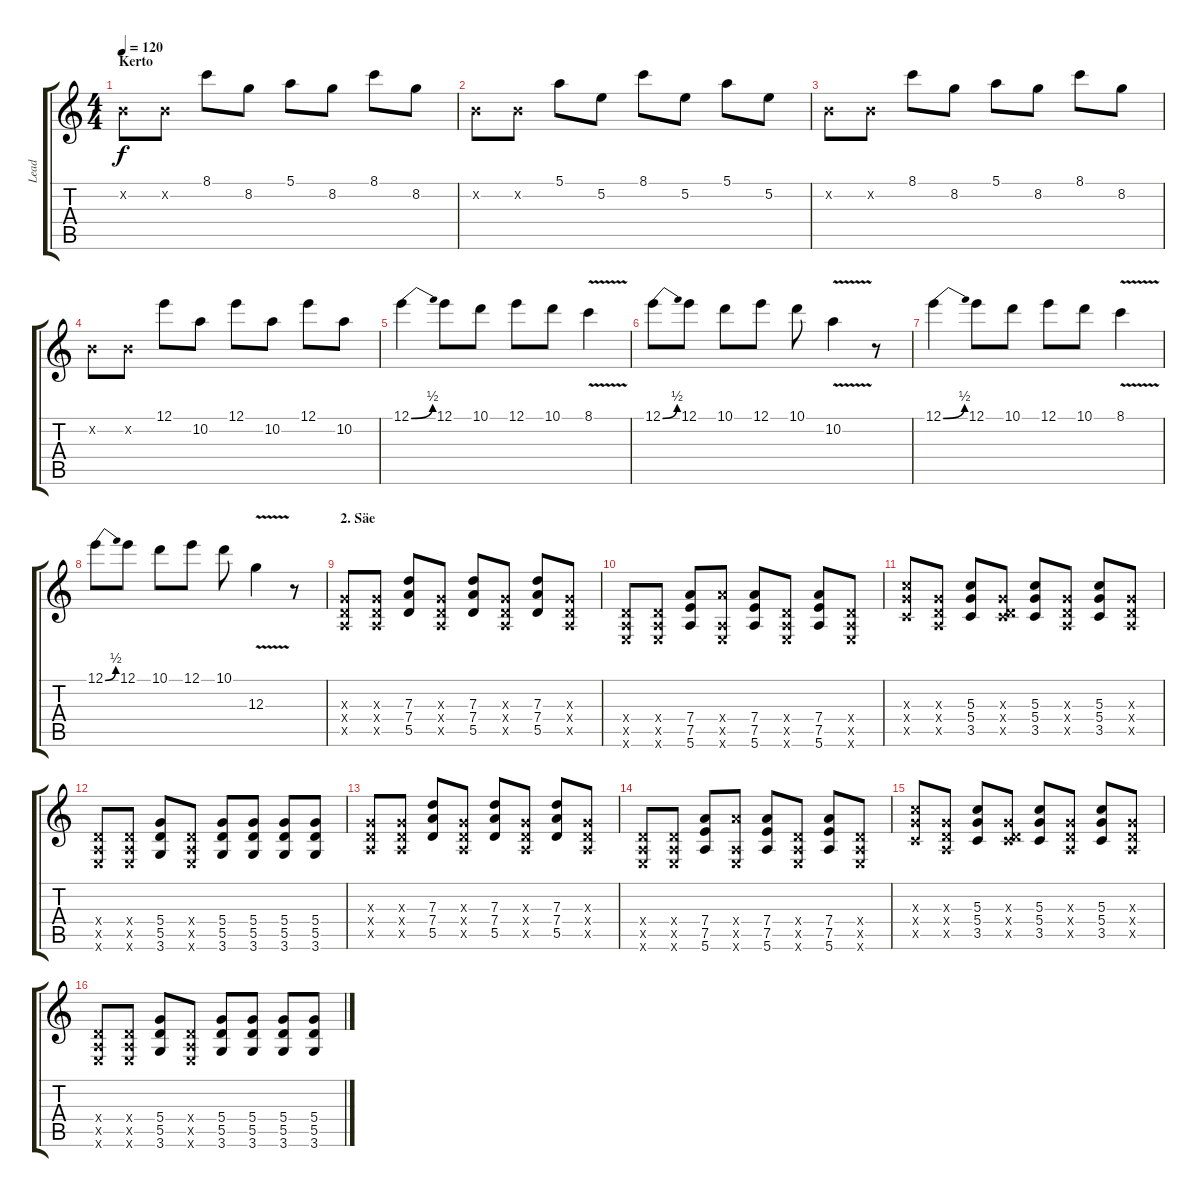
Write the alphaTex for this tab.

\track ("Lead" "Lead") {instrument overdrivenguitar}
\staff {score tabs}
\tuning (E4 B3 G3 D3 A2 E2) {hide}
\ts (4 4)
\section ("" "Kerto")
\tempo 120
\clef g2
\ks c
0.2{x}.8{dy f} 0.2{x}.8 8.1.8 8.2.8 5.1.8 8.2.8 8.1.8 8.2.8 |
0.2{x}.8 0.2{x}.8 5.1.8 5.2.8 8.1.8 5.2.8 5.1.8 5.2.8 |
0.2{x}.8 0.2{x}.8 8.1.8 8.2.8 5.1.8 8.2.8 8.1.8 8.2.8 |
0.2{x}.8 0.2{x}.8 12.1.8 10.2.8 12.1.8 10.2.8 12.1.8 10.2.8 |
12.1{be (bend 0 0 60 2)}.4 12.1.8 10.1.8 12.1.8 10.1.8 8.1{v}.4 |
12.1{be (bend 0 0 60 2)}.8 12.1.8 10.1.8 12.1.8 10.1.8 10.2{v}.4 r.8 |
12.1{be (bend 0 0 60 2)}.4 12.1.8 10.1.8 12.1.8 10.1.8 8.1{v}.4 |
12.1{be (bend 0 0 60 2)}.8 12.1.8 10.1.8 12.1.8 10.1.8 12.3{v}.4 r.8 |
\section ("" "2. Säe")
(0.3{x} 0.4{x} 0.5{x}).8 (0.3{x} 0.4{x} 0.5{x}).8 (7.3 7.4 5.5).8 (0.3{x} 0.4{x} 0.5{x}).8 (7.3 7.4 5.5).8 (0.3{x} 0.4{x} 0.5{x}).8 (7.3 7.4 5.5).8 (0.3{x} 0.4{x} 0.5{x}).8 |
(0.4{x} 0.5{x} 0.6{x}).8 (0.4{x} 0.5{x} 0.6{x}).8 (7.4 7.5 5.6).8 (7.4{x} 0.5{x} 0.6{x}).8 (7.4 7.5 5.6).8 (0.4{x} 0.5{x} 0.6{x}).8 (7.4 7.5 5.6).8 (0.4{x} 0.5{x} 0.6{x}).8 |
(5.3{x} 5.4{x} 3.5{x}).8 (0.3{x} 0.4{x} 0.5{x}).8 (5.3 5.4 3.5).8 (0.3{x} 0.4{x} 3.5{x}).8 (5.3 5.4 3.5).8 (0.3{x} 0.4{x} 0.5{x}).8 (5.3 5.4 3.5).8 (0.3{x} 0.4{x} 0.5{x}).8 |
(0.4{x} 0.5{x} 0.6{x}).8 (0.4{x} 0.5{x} 0.6{x}).8 (5.4 5.5 3.6).8 (0.4{x} 0.5{x} 0.6{x}).8 (5.4 5.5 3.6).8 (5.4 5.5 3.6).8 (5.4 5.5 3.6).8 (5.4 5.5 3.6).8 |
(0.3{x} 0.4{x} 0.5{x}).8 (0.3{x} 0.4{x} 0.5{x}).8 (7.3 7.4 5.5).8 (0.3{x} 0.4{x} 0.5{x}).8 (7.3 7.4 5.5).8 (0.3{x} 0.4{x} 0.5{x}).8 (7.3 7.4 5.5).8 (0.3{x} 0.4{x} 0.5{x}).8 |
(0.4{x} 0.5{x} 0.6{x}).8 (0.4{x} 0.5{x} 0.6{x}).8 (7.4 7.5 5.6).8 (7.4{x} 0.5{x} 0.6{x}).8 (7.4 7.5 5.6).8 (0.4{x} 0.5{x} 0.6{x}).8 (7.4 7.5 5.6).8 (0.4{x} 0.5{x} 0.6{x}).8 |
(5.3{x} 5.4{x} 3.5{x}).8 (0.3{x} 0.4{x} 0.5{x}).8 (5.3 5.4 3.5).8 (0.3{x} 0.4{x} 3.5{x}).8 (5.3 5.4 3.5).8 (0.3{x} 0.4{x} 0.5{x}).8 (5.3 5.4 3.5).8 (0.3{x} 0.4{x} 0.5{x}).8 |
(0.4{x} 0.5{x} 0.6{x}).8 (0.4{x} 0.5{x} 0.6{x}).8 (5.4 5.5 3.6).8 (0.4{x} 0.5{x} 0.6{x}).8 (5.4 5.5 3.6).8 (5.4 5.5 3.6).8 (5.4 5.5 3.6).8 (5.4 5.5 3.6).8
